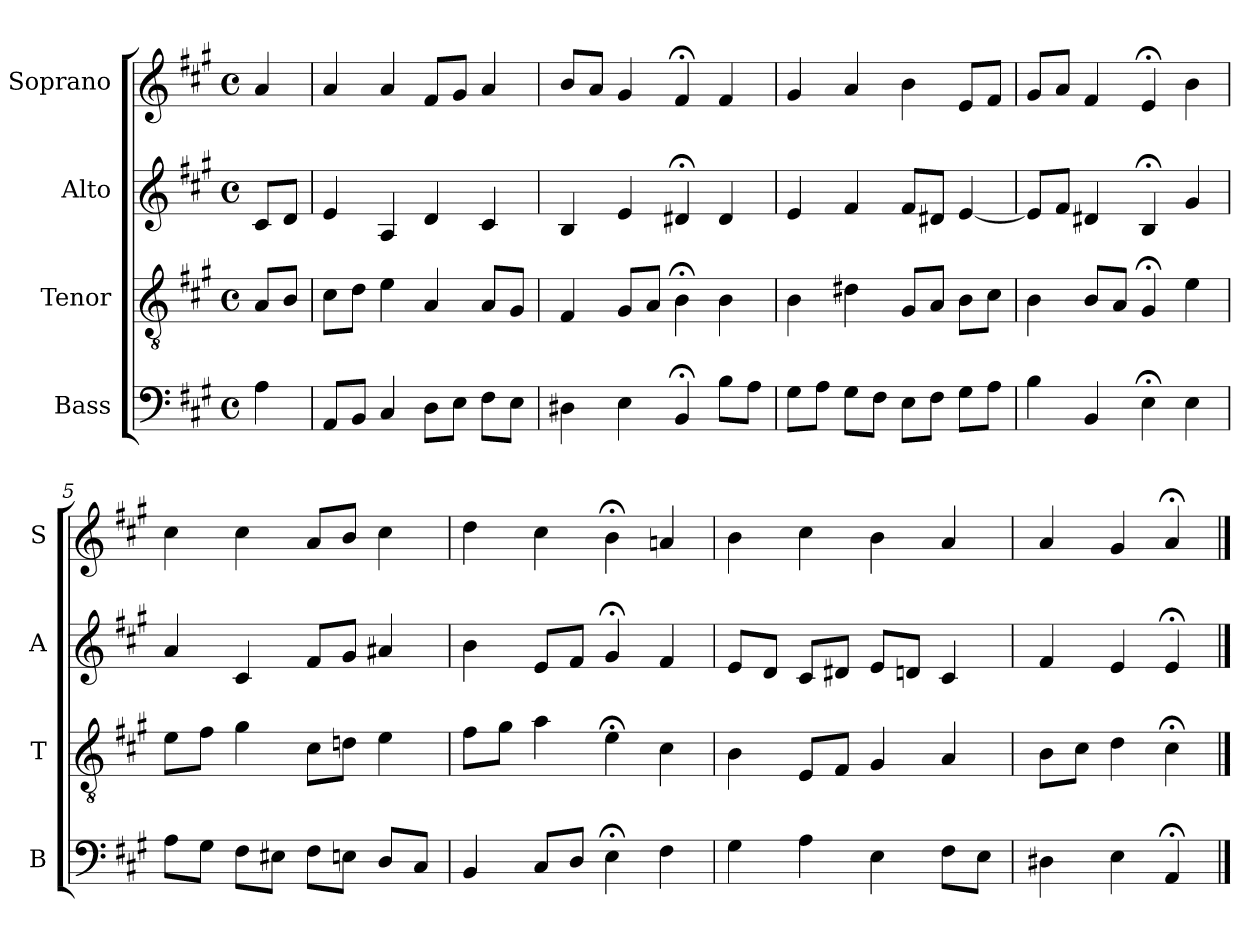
**kern	**kern	**kern	**kern
*part4	*part3	*part2	*part1
*staff4	*staff3	*staff2	*staff1
*I"Bass	*I"Tenor	*I"Alto	*I"Soprano
*I'B	*I'T	*I'A	*I'S
*clefF4	*clefGv2	*clefG2	*clefG2
*k[f#c#g#]	*k[f#c#g#]	*k[f#c#g#]	*k[f#c#g#]
*A:	*A:	*A:	*A:
*M4/4	*M4/4	*M4/4	*M4/4
*met(c)	*met(c)	*met(c)	*met(c)
*MM100	*MM100	*MM100	*MM100
=	=	=	=
4A	8AL	8c#L	4a
.	8BJ	8dJ	.
=1	=1	=1	=1
8AAL	8c#L	4e	4a
8BBJ	8dJ	.	.
4C#	4e	4A	4a
8DL	4A	4d	8f#L
8EJ	.	.	8g#J
8F#L	8AL	4c#	4a
8EJ	8G#J	.	.
=2	=2	=2	=2
4D#X	4F#	4B	8bL
.	.	.	8aJ
4E	8G#L	4e	4g#
.	8AJ	.	.
4BB;<	4B;<	4d#X;<	4f#;<
8BL	4B	4d#	4f#
8AJ	.	.	.
=3	=3	=3	=3
8G#L	4B	4e	4g#
8AJ	.	.	.
8G#L	4d#X	4f#	4a
8F#J	.	.	.
8EL	8G#L	8f#L	4b
8F#J	8AJ	8d#XJ	.
8G#L	8BL	[4e	8eL
8AJ	8c#J	.	8f#J
=4	=4	=4	=4
4B	4B	8eL]	8g#L
.	.	8f#J	8aJ
4BB	8BL	4d#X	4f#
.	8AJ	.	.
4E;<	4G#;<	4B;<	4e;<
4E	4e	4g#	4b
=5	=5	=5	=5
8AL	8eL	4a	4cc#
8G#J	8f#J	.	.
8F#L	4g#	4c#	4cc#
8E#XJ	.	.	.
8F#L	8c#L	8f#L	8aL
8EnJ	8dnJ	8g#J	8bJ
8DL	4e	4a#X	4cc#
8C#J	.	.	.
=6	=6	=6	=6
4BB	8f#L	4b	4dd
.	8g#J	.	.
8C#L	4a	8eL	4cc#
8DJ	.	8f#J	.
4E;<	4e;<	4g#;<	4b;<
4F#	4c#	4f#	4an
=7	=7	=7	=7
4G#	4B	8eL	4b
.	.	8dJ	.
4A	8EL	8c#L	4cc#
.	8F#J	8d#XJ	.
4E	4G#	8eL	4b
.	.	8dnJ	.
8F#L	4A	4c#	4a
8EJ	.	.	.
=8	=8	=8	=8
4D#Xi	8BiL	4f#i	4ai
.	8c#J	.	.
4E	4d	4e	4g#
4AA;<	4c#;<	4e;<	4a;<
==	==	==	==
*-	*-	*-	*-
